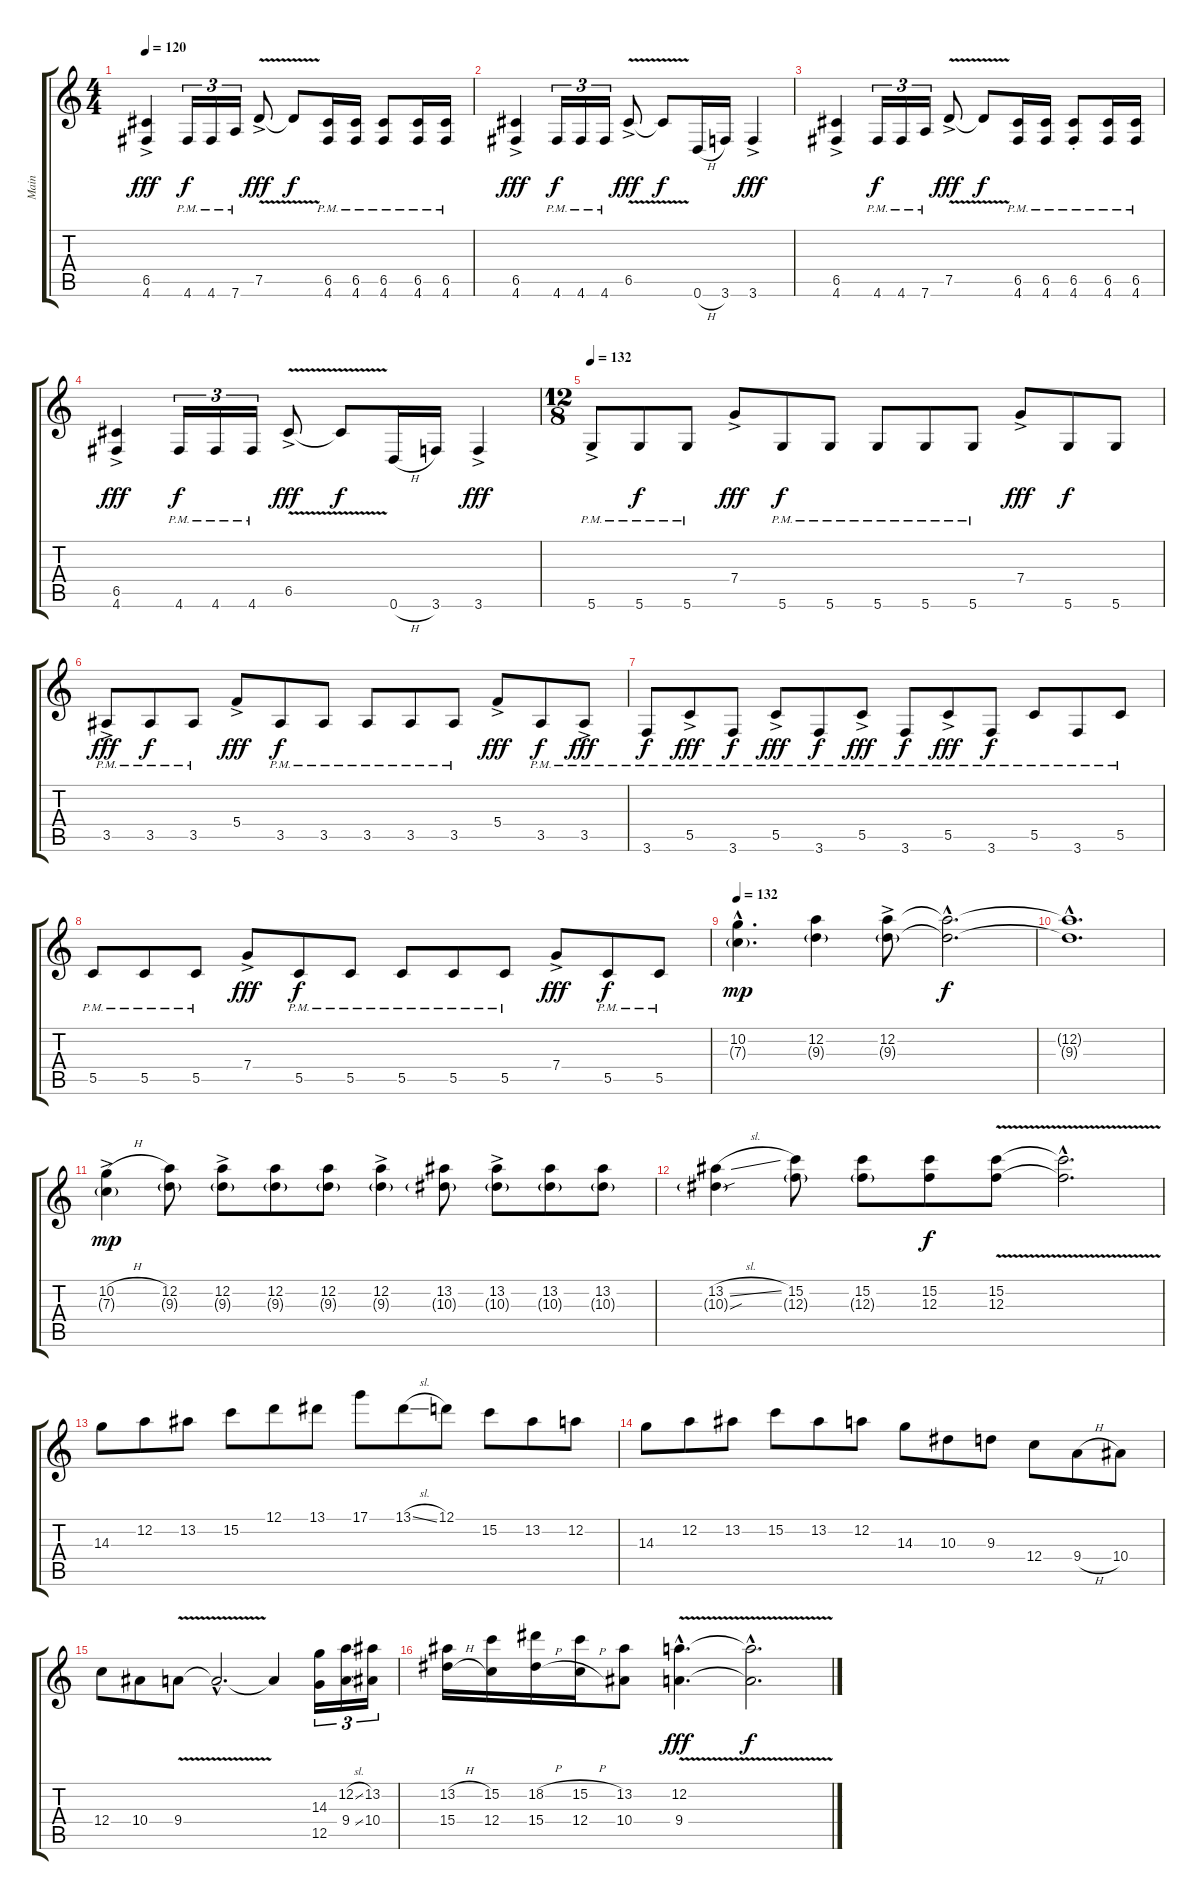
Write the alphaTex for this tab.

\track ("Main" "Main") {instrument distortionguitar}
\staff {score tabs}
\tuning (D4 A3 F3 C3 G2 D2) {hide}
\ts (4 4)
\tempo 120
\clef g2
\ks c
(6.5{ac} 4.6{ac}).4{dy fff} 4.6{pm}.16{tu (3 2) dy f} 4.6{pm}.16{tu (3 2)} 7.6{pm}.16{tu (3 2)} 7.5{v ac}.8{dy fff} 7.5{t}.8{dy f} (6.5 4.6{pm}).16 (6.5 4.6{pm}).16 (6.5{pm} 4.6{pm}).8 (6.5 4.6{pm}).16 (6.5 4.6{pm}).16 |
(6.5{ac} 4.6{ac}).4{dy fff} 4.6{pm}.16{tu (3 2) dy f} 4.6{pm}.16{tu (3 2)} 4.6{pm}.16{tu (3 2)} 6.5{v ac}.8{dy fff} 6.5{t}.8{dy f} 0.6{h}.16 3.6.16 3.6{ac}.4{dy fff} |
(6.5{ac} 4.6{ac}).4 4.6{pm}.16{tu (3 2) dy f} 4.6{pm}.16{tu (3 2)} 7.6{pm}.16{tu (3 2)} 7.5{v ac}.8{dy fff} 7.5{t}.8{dy f} (6.5 4.6{pm}).16 (6.5 4.6{pm}).16 (6.5{st} 4.6{pm}).8 (6.5 4.6{pm}).16 (6.5 4.6{pm}).16 |
(6.5{ac} 4.6{ac}).4{dy fff} 4.6{pm}.16{tu (3 2) dy f} 4.6{pm}.16{tu (3 2)} 4.6{pm}.16{tu (3 2)} 6.5{v ac}.8{dy fff} 6.5{t}.8{dy f} 0.6{h}.16 3.6.16 3.6{ac}.4{dy fff} |
\ts (12 8)
\tempo 132
5.6{ac pm}.8 5.6{pm}.8{dy f} 5.6{pm}.8 7.4{ac}.8{dy fff} 5.6{pm}.8{dy f} 5.6{pm}.8 5.6{pm}.8 5.6{pm}.8 5.6{pm}.8 7.4{ac}.8{dy fff} 5.6.8{dy f} 5.6.8 |
3.5{ac pm}.8{dy fff} 3.5{pm}.8{dy f} 3.5{pm}.8 5.4{ac}.8{dy fff} 3.5{pm}.8{dy f} 3.5{pm}.8 3.5{pm}.8 3.5{pm}.8 3.5{pm}.8 5.4{ac}.8{dy fff} 3.5{pm}.8{dy f} 3.5{ac pm}.8{dy fff} |
3.6{pm}.8{dy f} 5.5{ac pm}.8{dy fff} 3.6{pm}.8{dy f} 5.5{ac pm}.8{dy fff} 3.6{pm}.8{dy f} 5.5{ac pm}.8{dy fff} 3.6{pm}.8{dy f} 5.5{ac pm}.8{dy fff} 3.6{pm}.8{dy f} 5.5{pm}.8 3.6{pm}.8 5.5{pm}.8 |
5.5{pm}.8 5.5{pm}.8 5.5{pm}.8 7.4{ac}.8{dy fff} 5.5{pm}.8{dy f} 5.5{pm}.8 5.5{pm}.8 5.5{pm}.8 5.5{pm}.8 7.4{ac}.8{dy fff} 5.5{pm}.8{dy f} 5.5{pm}.8 |
\tempo 132
(10.2{hac} 7.3{g hac}).4{d dy mp} (12.2 9.3{g}).4 (12.2{ac} 9.3{g}).8 (12.2{hac t} 9.3{hac t}).2{d dy f} |
(12.2{hac t} 9.3{hac t}).1{d} |
(10.2{h ac} 7.3{g}).4{dy mp} (12.2 9.3{g}).8 (12.2{ac} 9.3{g}).8 (12.2 9.3{g}).8 (12.2 9.3{g}).8 (12.2{ac} 9.3{g}).4 (13.2 10.3{g}).8 (13.2{ac} 10.3{g}).8 (13.2 10.3{g}).8 (13.2 10.3{g}).8 |
(13.2{sl} 10.3{sou g}).4 (15.2 12.3{g}).8 (15.2 12.3{g}).8 (15.2 12.3).8{dy f} (15.2 12.3{v}).8 (15.2{hac t} 12.3{hac t}).2{d} |
14.3.8 12.2.8 13.2.8 15.2.8 12.1.8 13.1.8 17.1.8 13.1{sl}.8 12.1.8 15.2.8 13.2.8 12.2.8 |
14.3.8 12.2.8 13.2.8 15.2.8 13.2.8 12.2.8 14.3.8 10.3.8 9.3.8 12.4.8 9.4{h}.8 10.4.8 |
12.4.8 10.4.8 9.4{v}.8 9.4{hac t}.2{d} 9.4{t}.4 (14.3 12.5).16{tu (3 2)} (12.2{sl} 9.4{sl}).16{tu (3 2)} (13.2 10.4).16{tu (3 2)} |
(13.2{h} 15.4{h}).16 (15.2 12.4).16 (18.2{h} 15.4{h}).16 (15.2{h} 12.4{h}).16 (13.2 10.4).8 (12.2{v hac} 9.4{v hac}).4{d dy fff} (12.2{hac t} 9.4{hac t}).2{d dy f}
